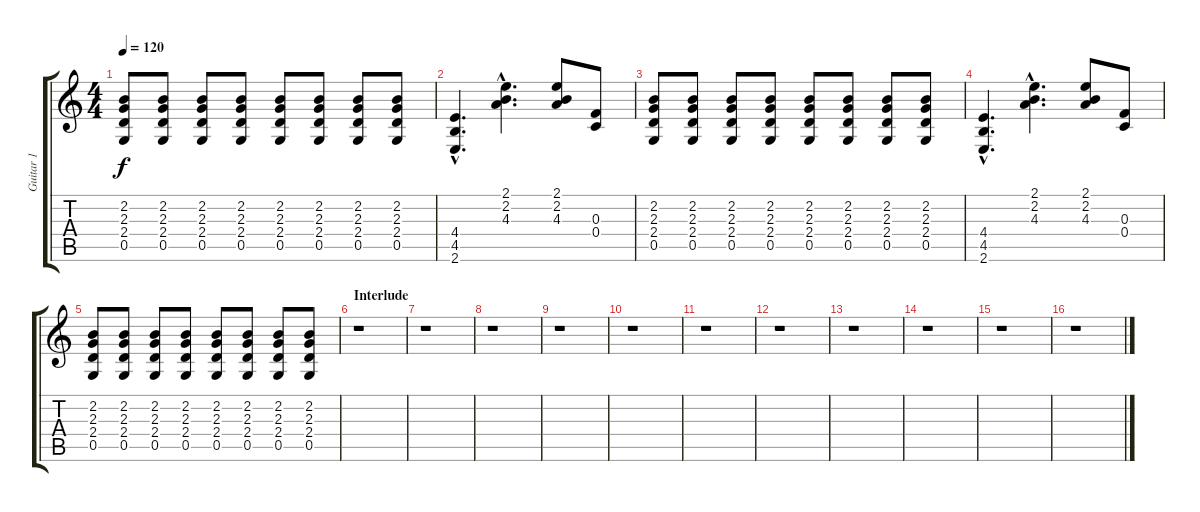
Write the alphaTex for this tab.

\track ("Guitar 1" "Guitar 1") {instrument acousticguitarsteel}
\staff {score tabs}
\tuning (D4 A3 F3 C3 G2 D2) {hide}
\ts (4 4)
\tempo 120
\clef g2
\ks c
(2.2 2.3 2.4 0.5).8{dy f} (2.2 2.3 2.4 0.5).8 (2.2 2.3 2.4 0.5).8 (2.2 2.3 2.4 0.5).8 (2.2 2.3 2.4 0.5).8 (2.2 2.3 2.4 0.5).8 (2.2 2.3 2.4 0.5).8 (2.2 2.3 2.4 0.5).8 |
(4.4{hac} 4.5{hac} 2.6{hac}).4{d} (2.1{hac} 2.2{hac} 4.3{hac}).4{d} (2.1 2.2 4.3).8 (0.3 0.4).8 |
(2.2 2.3 2.4 0.5).8 (2.2 2.3 2.4 0.5).8 (2.2 2.3 2.4 0.5).8 (2.2 2.3 2.4 0.5).8 (2.2 2.3 2.4 0.5).8 (2.2 2.3 2.4 0.5).8 (2.2 2.3 2.4 0.5).8 (2.2 2.3 2.4 0.5).8 |
(4.4{hac} 4.5{hac} 2.6{hac}).4{d} (2.1{hac} 2.2{hac} 4.3{hac}).4{d} (2.1 2.2 4.3).8 (0.3 0.4).8 |
(2.2 2.3 2.4 0.5).8 (2.2 2.3 2.4 0.5).8 (2.2 2.3 2.4 0.5).8 (2.2 2.3 2.4 0.5).8 (2.2 2.3 2.4 0.5).8 (2.2 2.3 2.4 0.5).8 (2.2 2.3 2.4 0.5).8 (2.2 2.3 2.4 0.5).8 |
\section ("" "Interlude")
r.1 |
r.1 |
r.1 |
r.1 |
r.1 |
r.1 |
r.1 |
r.1 |
r.1 |
r.1 |
r.1
